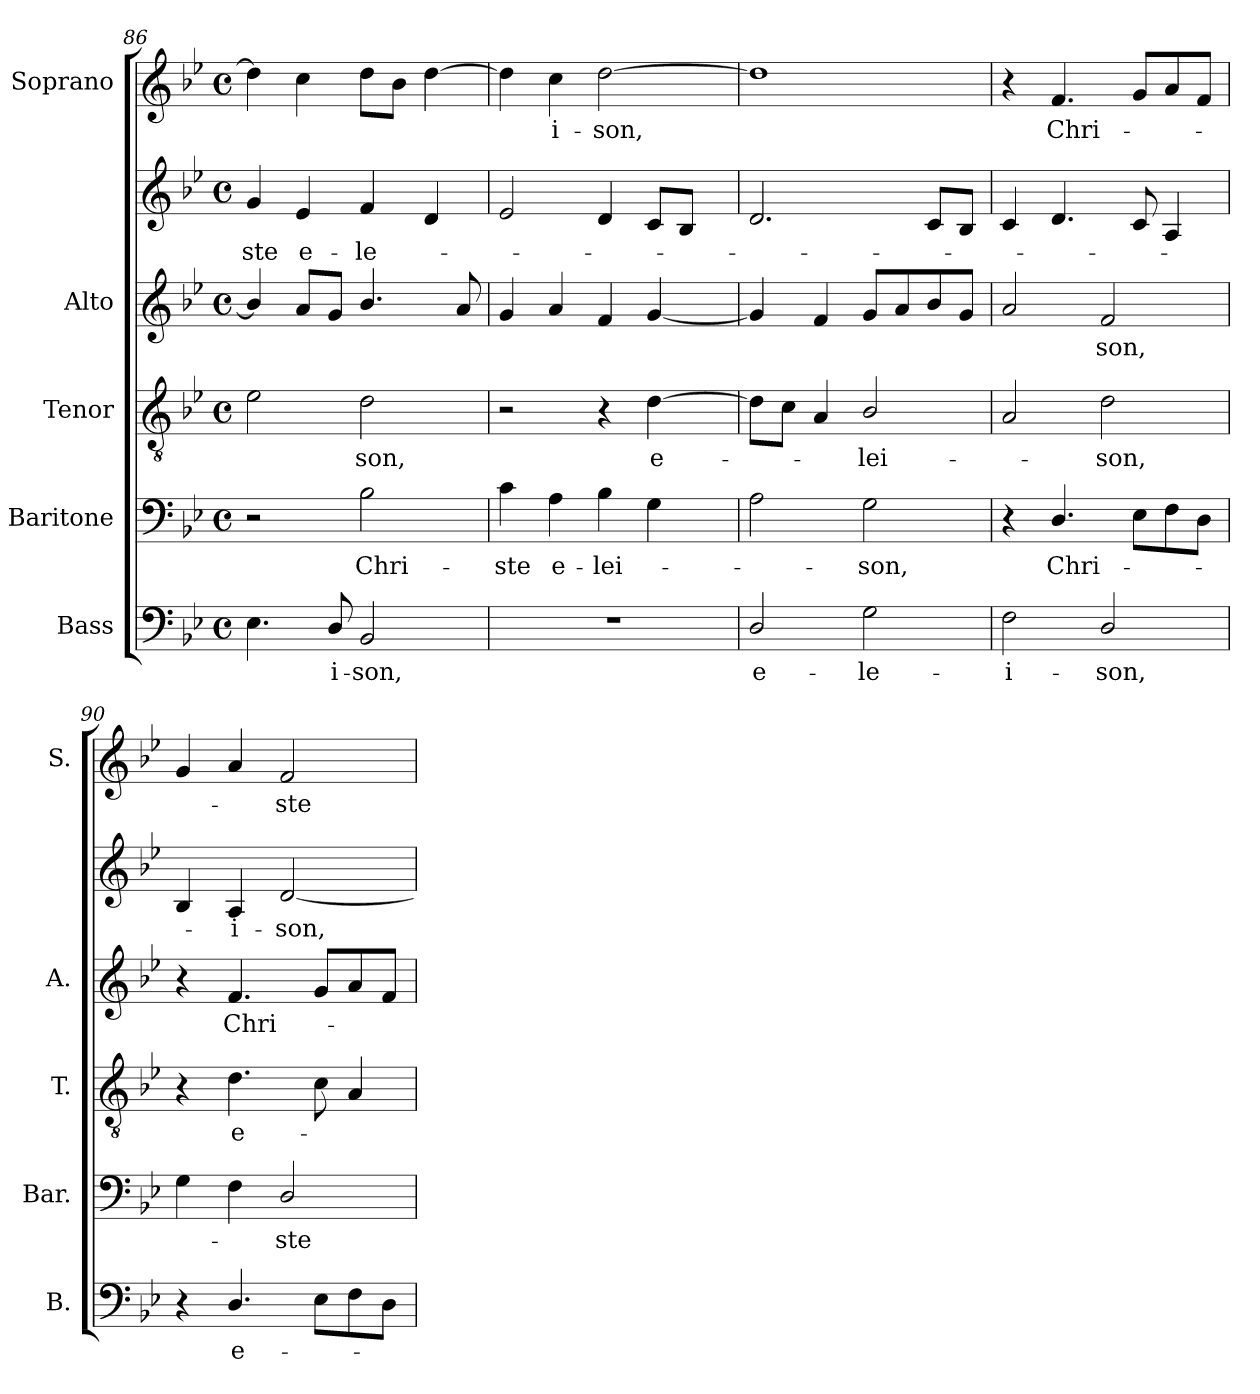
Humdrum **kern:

**kern	**text	**kern	**text	**kern	**text	**kern	**text	**kern	**text	**kern	**text
*part6	*part6	*part5	*part5	*part4	*part4	*part3	*part3	*part2	*part2	*part1	*part1
*staff6	*staff6	*staff5	*staff5	*staff4	*staff4	*staff3	*staff3	*staff2	*staff2	*staff1	*staff1
*I"Bass	*	*I"Baritone	*	*I"Tenor	*	*I"Alto	*	*	*	*I"Soprano	*
*I'B.	*	*I'Bar.	*	*I'T.	*	*I'A.	*	*	*	*I'S.	*
!!LO:PB:g=z
*clefF4	*	*clefF4	*	*clefGv2	*	*clefG2	*	*clefG2	*	*clefG2	*
*	*	*	*	*ITrd7c12	*	*	*	*	*	*	*
*k[b-e-]	*	*k[b-e-]	*	*k[b-e-]	*	*k[b-e-]	*	*k[b-e-]	*	*k[b-e-]	*
*B-:	*	*B-:	*	*B-:	*	*B-:	*	*B-:	*	*B-:	*
*M4/4	*	*M4/4	*	*M4/4	*	*M4/4	*	*M4/4	*	*M4/4	*
*met(c)	*	*met(c)	*	*met(c)	*	*met(c)	*	*met(c)	*	*met(c)	*
=86	=86	=86	=86	=86	=86	=86	=86	=86	=86	=86	=86
!	!	!	!	!	!	!	!	!	!LO:LY:b:color=#000000	!	!
4.E-i\	.	2r	.	2E-i\	.	4b-i/]	.	4gi/	-ste	4ddi\]	.
!	!	!	!	!	!	!	!	!	!LO:LY:b:color=#000000	!	!
.	.	.	.	.	.	8ai/L	.	4e-i/	e-	4cci\	.
!	!LO:LY:b:color=#000000	!	!	!	!	!	!	!	!	!	!
8Di/	-i-	.	.	.	.	8gi/J	.	.	.	.	.
!	!LO:LY:b:color=#000000	!	!	!	!	!	!	!	!	!	!
!	!	!	!LO:LY:b:color=#000000	!	!	!	!	!	!	!	!
!	!	!	!	!	!LO:LY:b:color=#000000	!	!	!	!	!	!
!	!	!	!	!	!	!	!	!	!LO:LY:b:color=#000000	!	!
2BB-i/	-son,	2B-i\	Chri-	2Di\	-son,	4.b-i/	.	4fi/	-le-	8ddi\L	.
.	.	.	.	.	.	.	.	.	.	8b-i\J	.
.	.	.	.	.	.	.	.	4di/	.	[4ddi\	.
.	.	.	.	.	.	8ai/	.	.	.	.	.
=87	=87	=87	=87	=87	=87	=87	=87	=87	=87	=87	=87
!	!	!	!LO:LY:b:color=#000000	!	!	!	!	!	!	!	!
1r	.	4ci\	-ste	2r	.	4gi/	.	2e-i/	.	4ddi\]	.
!	!	!	!LO:LY:b:color=#000000	!	!	!	!	!	!	!	!
!	!	!	!	!	!	!	!	!	!	!	!LO:LY:b:color=#000000
.	.	4Ai\	e-	.	.	4ai/	.	.	.	4cci\	-i-
!	!	!	!LO:LY:b:color=#000000	!	!	!	!	!	!	!	!
!	!	!	!	!	!	!	!	!	!	!	!LO:LY:b:color=#000000
.	.	4B-i\	-lei-	4r	.	4fi/	.	4di/	.	[2ddi\	-son,
!	!	!	!	!	!LO:LY:b:color=#000000	!	!	!	!	!	!
.	.	4Gi\	.	[4Di\	e-	[4gi/	.	8ci/L	.	.	.
.	.	.	.	.	.	.	.	8B-i/J	.	.	.
=88	=88	=88	=88	=88	=88	=88	=88	=88	=88	=88	=88
!	!LO:LY:b:color=#000000	!	!	!	!	!	!	!	!	!	!
2Di/	e-	2Ai\	.	8Di\L]	.	4gi/]	.	2.di/	.	1ddi]	.
.	.	.	.	8Ci\J	.	.	.	.	.	.	.
.	.	.	.	4AAi/	.	4fi/	.	.	.	.	.
!	!LO:LY:b:color=#000000	!	!	!	!	!	!	!	!	!	!
!	!	!	!LO:LY:b:color=#000000	!	!	!	!	!	!	!	!
!	!	!	!	!	!LO:LY:b:color=#000000	!	!	!	!	!	!
2Gi\	-le-	2Gi\	-son,	2BB-i/	-lei-	8gi/L	.	.	.	.	.
.	.	.	.	.	.	8ai/	.	.	.	.	.
.	.	.	.	.	.	8b-i/	.	8ci/L	.	.	.
.	.	.	.	.	.	8gi/J	.	8B-i/J	.	.	.
=89	=89	=89	=89	=89	=89	=89	=89	=89	=89	=89	=89
!	!LO:LY:b:color=#000000	!	!	!	!	!	!	!	!	!	!
2Fi\	-i-	4r	.	2AAi/	.	2ai/	.	4ci/	.	4r	.
!	!	!	!LO:LY:b:color=#000000	!	!	!	!	!	!	!	!
!	!	!	!	!	!	!	!	!	!	!	!LO:LY:b:color=#000000
.	.	4.Di/	Chri-	.	.	.	.	4.di/	.	4.fi/	Chri-
!	!LO:LY:b:color=#000000	!	!	!	!	!	!	!	!	!	!
!	!	!	!	!	!LO:LY:b:color=#000000	!	!	!	!	!	!
!	!	!	!	!	!	!	!LO:LY:b:color=#000000	!	!	!	!
2Di/	-son,	.	.	2Di\	-son,	2fi/	-son,	.	.	.	.
.	.	8E-i\L	.	.	.	.	.	8ci/	.	8gi/L	.
.	.	8Fi\	.	.	.	.	.	4Ai/	.	8ai/	.
.	.	8Di\J	.	.	.	.	.	.	.	8fi/J	.
=90	=90	=90	=90	=90	=90	=90	=90	=90	=90	=90	=90
4r	.	4Gi\	.	4r	.	4r	.	4B-i/	.	4gi/	.
!	!LO:LY:b:color=#000000	!	!	!	!	!	!	!	!	!	!
!	!	!	!	!	!LO:LY:b:color=#000000	!	!	!	!	!	!
!	!	!	!	!	!	!	!LO:LY:b:color=#000000	!	!	!	!
!	!	!	!	!	!	!	!	!	!LO:LY:b:color=#000000	!	!
4.Di/	e-	4Fi\	.	4.Di\	e-	4.fi/	Chri-	4Ai/	-i-	4ai/	.
!	!	!	!LO:LY:b:color=#000000	!	!	!	!	!	!	!	!
!	!	!	!	!	!	!	!	!	!LO:LY:b:color=#000000	!	!
!	!	!	!	!	!	!	!	!	!	!	!LO:LY:b:color=#000000
.	.	2Di/	-ste	.	.	.	.	[2di/	-son,	2fi/	-ste
8E-i\L	.	.	.	8Ci\	.	8gi/L	.	.	.	.	.
8Fi\	.	.	.	4AAi/	.	8ai/	.	.	.	.	.
8Di\J	.	.	.	.	.	8fi/J	.	.	.	.	.
=	=	=	=	=	=	=	=	=	=	=	=
*-	*-	*-	*-	*-	*-	*-	*-	*-	*-	*-	*-
